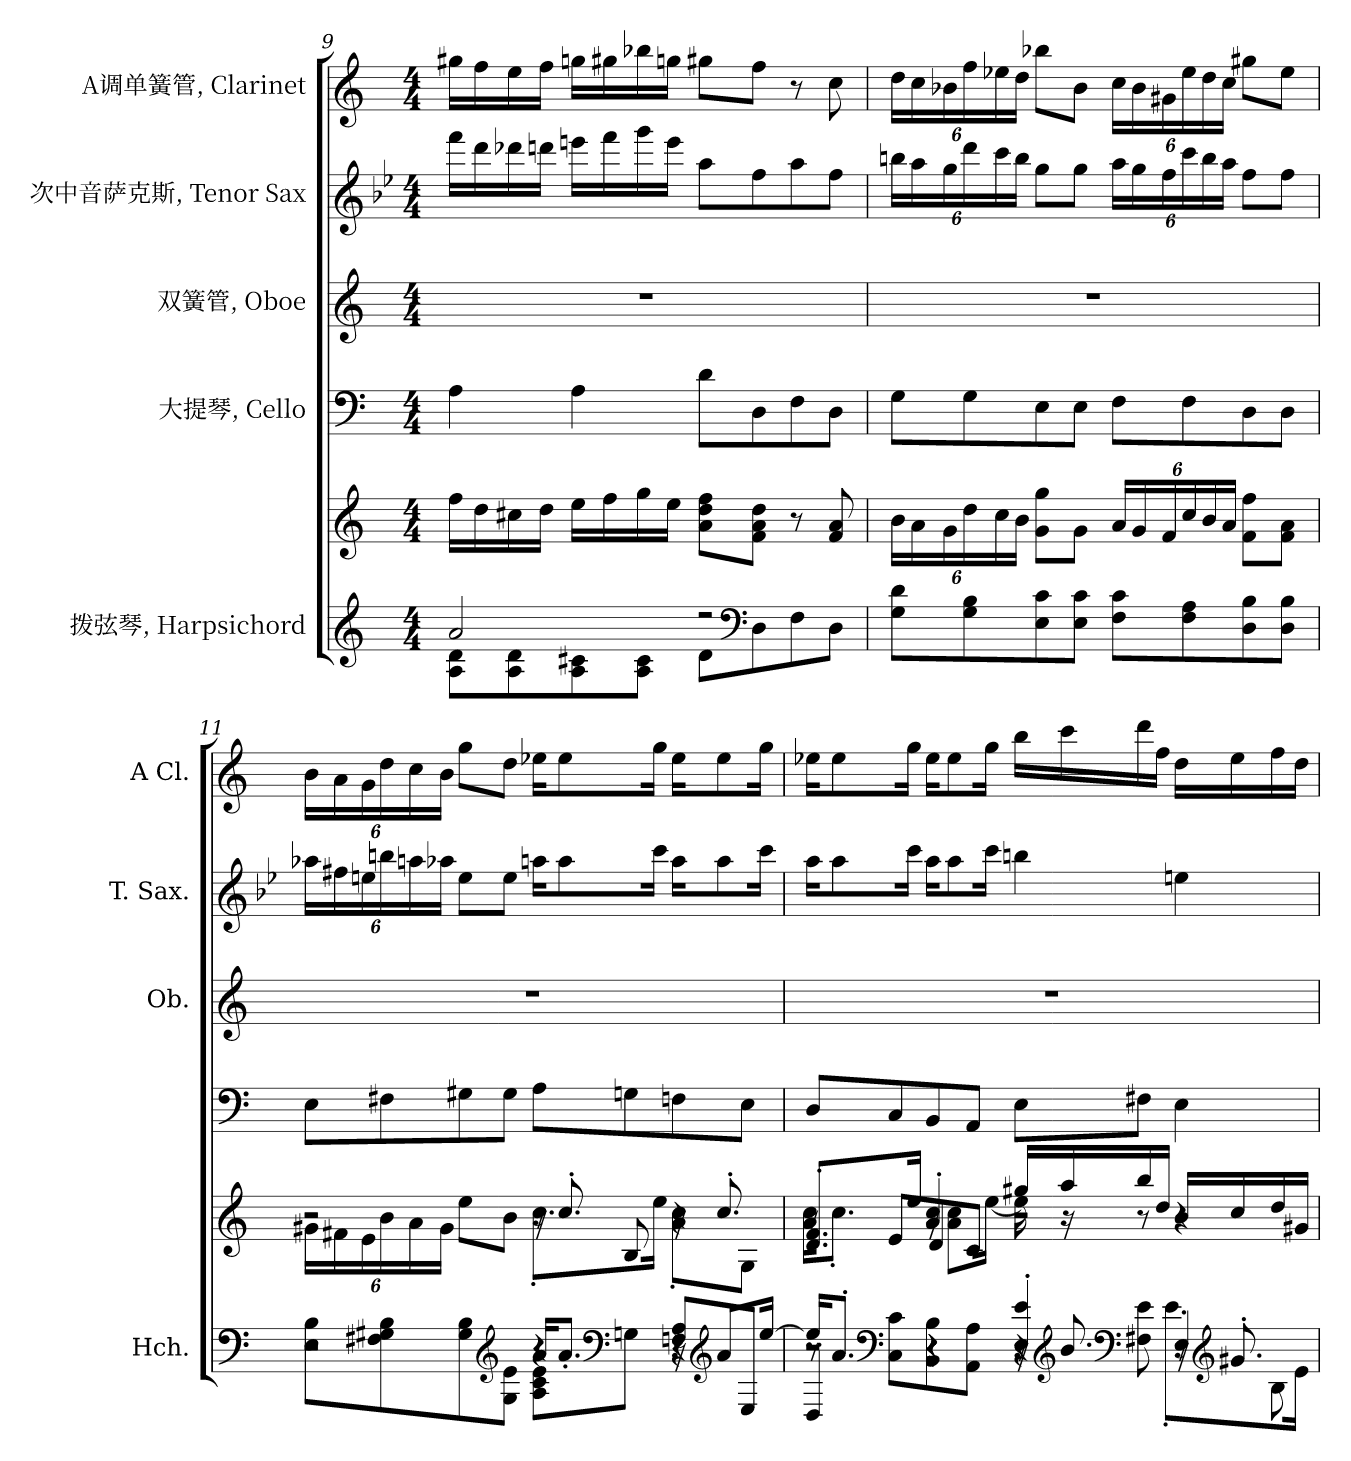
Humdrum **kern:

**kern	**kern	**kern	**kern	**kern	**kern
*part5	*part5	*part4	*part3	*part2	*part1
*staff6	*staff5	*staff4	*staff3	*staff2	*staff1
*I"拨弦琴, Harpsichord	*	*I"大提琴, Cello	*I"双簧管, Oboe	*I"次中音萨克斯, Tenor Sax	*I"A调单簧管, Clarinet
*I'Hch.	*	*	*I'Ob.	*I'T. Sax.	*I'A Cl.
!!LO:LB:g=z
*clefG2	*clefG2	*clefF4	*clefG2	*clefG2	*clefG2
*	*	*	*	*ITrd8c14	*ITrd2c3
*k[]	*k[]	*k[]	*k[]	*k[b-e-]	*k[f#c#g#]
*M4/4	*M4/4	*M4/4	*M4/4	*M4/4	*M4/4
=9	=9	=9	=9	=9	=9
*^	*	*	*	*	*
2a/	8A\ 8d\L	16ff\LL	4A\	1r	16ff\LL	16ee#X\LL
.	.	16dd\	.	.	16dd\	16dd\
.	8A\ 8d\	16cc#X\	.	.	16dd-X\	16cc#\
.	.	16dd\JJ	.	.	16ddn\JJ	16dd\JJ
.	8A\ 8c#X\	16ee\LL	4A\	.	16een\LL	16een\LL
.	.	16ff\	.	.	16ff\	16ee#X\
.	8A\ 8c#\J	16gg\	.	.	16gg\	16ggn\
.	.	16ee\JJ	.	.	16ee\JJ	16een\JJ
2r	8d\L	8a\ 8dd\ 8ff\L	8d\L	.	8a\L	8ee#X\L
*clefF4	*	*	*	*	*	*
.	8D\	8f\ 8a\ 8dd\J	8D\	.	8f\	8dd\J
.	8F\	8r	8F\	.	8a\	8r
.	8D\J	8f/ 8a/	8D\J	.	8f\J	8a\
*v	*v	*	*	*	*	*
!!LO:PB:g=z
=10	=10	=10	=10	=10	=10
*	*Xbrackettup	*	*	*Xbrackettup	*Xbrackettup
8G\ 8d\L	24b\LL	8G\L	1r	24bn\LL	24b\LL
.	24a\	.	.	24a\	24a\
.	24g\	.	.	24g\	24gn\
8G\ 8B\	24dd\	8G\	.	24dd\	24dd\
.	24cc\	.	.	24cc\	24ccn\
.	24b\JJ	.	.	24b\JJ	24b\JJ
8E\ 8c\	8g\ 8gg\L	8E\	.	8g\L	8ggn\L
8E\ 8c\J	8g\J	8E\J	.	8g\J	8g\J
8F\ 8c\L	24a/LL	8F\L	.	24a\LL	24a\LL
.	24g/	.	.	24g\	24g\
.	24f/	.	.	24f\	24e#X\
8F\ 8A\	24cc/	8F\	.	24cc\	24cc\
.	24b/	.	.	24b\	24b\
.	24a/JJ	.	.	24a\JJ	24a\JJ
8D\ 8B\	8f\ 8ff\L	8D\	.	8f\L	8ee#X\L
8D\ 8B\J	8f\ 8a\J	8D\J	.	8f\J	8cc\J
!!LO:LB:g=z
=11	=11	=11	=11	=11	=11
*^	*^	*	*	*	*
*	*^	*	*^	*	*	*	*
2r	2r	8E\ 8B\L	2r	24g#X\LL	2r	8E\L	1r	24a-X\LL	24g#\LL
.	.	.	.	24f#X\	.	.	.	24f#X\	24f#\
.	.	.	.	24e\	.	.	.	24en\	24e\
.	.	8F#X\ 8G#X\ 8B\	.	24b\	.	8F#X\	.	24bn\	24b\
.	.	.	.	24a\	.	.	.	24an\	24a\
.	.	.	.	24g#\JJ	.	.	.	24a-X\JJ	24g#\JJ
.	.	8G#\ 8B\	.	8ee\L	.	8G#X\	.	8e\L	8ee\L
*clefG2	*	*	*	*	*	*	*	*	*
.	.	8G#\ 8e\J	.	8b\J	.	8G#\J	.	8e\J	8b\J
4r	16a/KL	8A\ 8c\ 8e\L	16r	8.cc'\L	8r	8A\L	.	16an\KL	16ccn\KL
.	8.a'/J	.	8.cc'/	.	.	.	.	8a\	8cc\
*clefF4	*	*	*	*	*	*	*	*	*
.	.	8Gn\J	.	.	8B/	8Gn\	.	.	.
.	.	.	.	16ee\Jk	.	.	.	16cc\Jk	16ee\Jk
16r	8Fn/ 8A/L	4r	16r	8a\' 8cc\'L	4r	8Fn\	.	16a\KL	16cc\KL
*clefG2	*	*	*	*	*	*	*	*	*
8a/L	.	.	8.cc'/	.	.	.	.	8a\	8cc\
.	8E/J	.	.	8G\J	.	8E\J	.	.	.
[16ee/Jk	.	.	.	.	.	.	.	16cc\Jk	16ee\Jk
!!LO:PB:g=z
=12	=12	=12	=12	=12	=12	=12	=12	=12	=12
*	*	*^	*	*	*	*	*	*	*
16ee/KL]	2r	4D'/	8r	8.d/' 8.f/'L	16a\ 16cc\KL	8r	8D/L	1r	16a\KL	16ccn\KL
8.a'/J	.	.	.	.	8.cc'\J	.	.	.	8a\	8cc\
*clefF4	*	*	*	*	*	*	*	*	*	*
.	.	.	8C\ 8c\L	.	.	8e/L	8C/	.	.	.
.	.	.	.	16ee/Jk	.	.	.	.	16cc\Jk	16ee\Jk
4r	.	4r	8BB\ 8B\	4a/' 4cc/'	16r	8d/	8BB/	.	16a\KL	16cc\KL
.	.	.	.	.	8a\ 8cc\L	.	.	.	8a\	8cc\
.	.	.	8AA\ 8A\J	.	.	8c/J	8AA/J	.	.	.
.	.	.	.	.	[16ee\Jk	.	.	.	16cc\Jk	16ee\Jk
16r	4r	4E/' 4e/'	8r	16gg#X/LL	16ee\]	2r	8E\L	.	4bn\	16gg#\LL
*clefG2	*	*	*	*	*	*	*	*	*	*
8.b/	.	.	.	16aa/	16r	.	.	.	.	16aa\
*clefF4	*	*	*	*	*	*	*	*	*	*
.	.	.	8F#X\ 8e\	16bb/	8r	.	8F#X\J	.	.	16bb\
.	.	.	.	16dd/JJ	.	.	.	.	.	16dd\JJ
16r	8r	4E/	8.e'\L	16b/LL	4r	.	4E\	.	4en\	16b\LL
*clefG2	*	*	*	*	*	*	*	*	*	*
8.g#X'/	.	.	.	16cc/	.	.	.	.	.	16cc\
.	8B\	.	.	16dd/	.	.	.	.	.	16dd\
.	.	.	16e\Jk	16g#X/JJ	.	.	.	.	.	16b\JJ
*v	*v	*v	*v	*	*	*	*	*	*	*
*	*v	*v	*v	*	*	*	*
=	=	=	=	=	=
*-	*-	*-	*-	*-	*-
